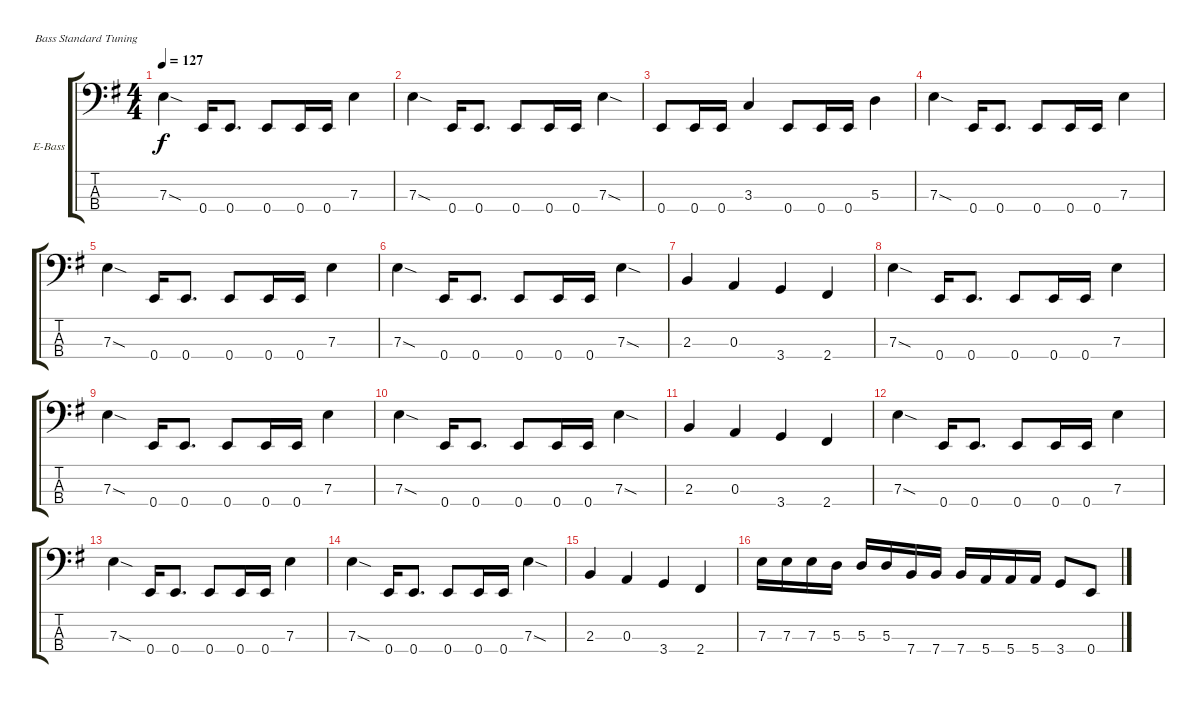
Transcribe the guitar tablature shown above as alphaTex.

\defaultSystemsLayout 4
\bracketExtendMode groupsimilarinstruments
\firstSystemTrackNameOrientation horizontal
\otherSystemsTrackNameOrientation horizontal
\track ("Bass" "E-Bass") {instrument electricbassfinger}
\staff {score tabs}
\tuning (G2 D2 A1 E1)
\ts (4 4)
\tempo 127
\clef f4
\scale
0.944515
\ks g
7.3{sod}.4{dy f} 0.4.16 0.4.8{d} 0.4.8 0.4.16 0.4.16 7.3.4 |
\scale
1.05549 7.3{sod}.4 0.4.16 0.4.8{d} 0.4.8 0.4.16 0.4.16 7.3{sod}.4 |
\scale
0.944515 0.4.8 0.4.16 0.4.16 3.3.4 0.4.8 0.4.16 0.4.16 5.3.4 |
\scale
1.05549 7.3{sod}.4 0.4.16 0.4.8{d} 0.4.8 0.4.16 0.4.16 7.3.4 |
\scale
0.944515 7.3{sod}.4 0.4.16 0.4.8{d} 0.4.8 0.4.16 0.4.16 7.3.4 |
\scale
1.05549 7.3{sod}.4 0.4.16 0.4.8{d} 0.4.8 0.4.16 0.4.16 7.3{sod}.4 |
\scale
1.08575 2.3.4 0.3.4 3.4.4 2.4.4 |
\scale
0.91425 7.3{sod}.4 0.4.16 0.4.8{d} 0.4.8 0.4.16 0.4.16 7.3.4 |
\scale
1.05549 7.3{sod}.4 0.4.16 0.4.8{d} 0.4.8 0.4.16 0.4.16 7.3.4 |
\scale
0.944515 7.3{sod}.4 0.4.16 0.4.8{d} 0.4.8 0.4.16 0.4.16 7.3{sod}.4 |
\scale
1.05549 2.3.4 0.3.4 3.4.4 2.4.4 |
\scale
0.944515 7.3{sod}.4 0.4.16 0.4.8{d} 0.4.8 0.4.16 0.4.16 7.3.4 |
\scale
1.05549 7.3{sod}.4 0.4.16 0.4.8{d} 0.4.8 0.4.16 0.4.16 7.3.4 |
\scale
0.944515 7.3{sod}.4 0.4.16 0.4.8{d} 0.4.8 0.4.16 0.4.16 7.3{sod}.4 |
\scale
1.05549 2.3.4 0.3.4 3.4.4 2.4.4 |
\scale
0.944515 7.3.16 7.3.16 7.3.16 5.3.16 5.3.16 5.3.16 7.4.16 7.4.16 7.4.16 5.4.16 5.4.16 5.4.16 3.4.8 0.4.8
